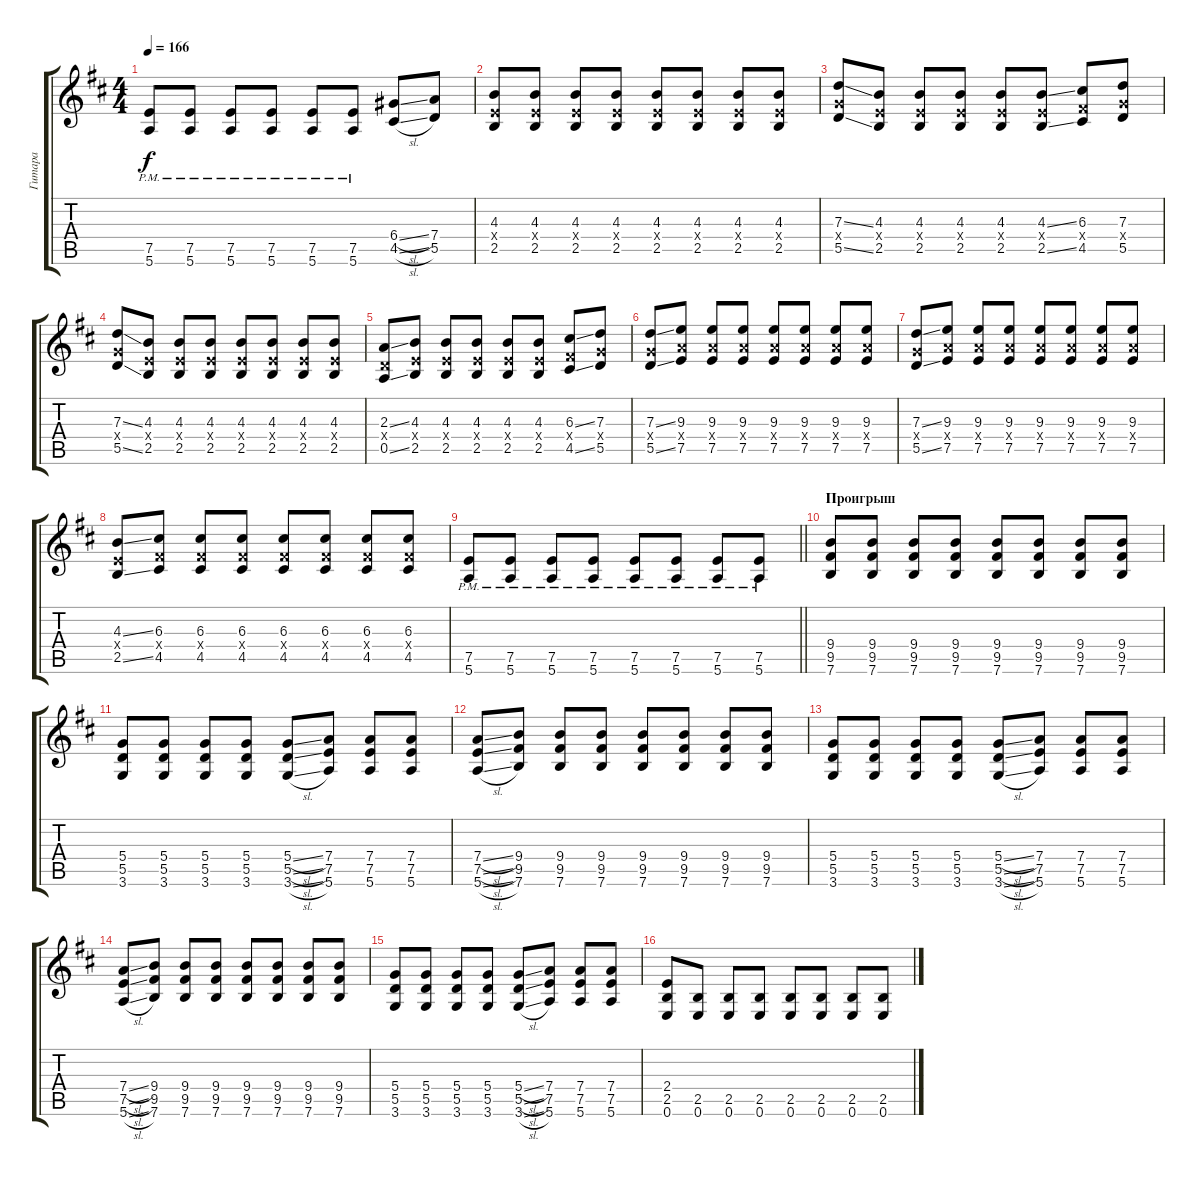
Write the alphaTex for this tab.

\track ("Гитара" "Гитара") {instrument distortionguitar}
\staff {score tabs}
\tuning (E4 B3 G3 D3 A2 E2) {hide}
\ts (4 4)
\tempo 166
\clef g2
\ks bminor
(7.5{pm} 5.6{pm}).8{dy f} (7.5{pm} 5.6{pm}).8 (7.5{pm} 5.6{pm}).8 (7.5{pm} 5.6{pm}).8 (7.5{pm} 5.6{pm}).8 (7.5{pm} 5.6{pm}).8 (6.4{sl} 4.5{sl}).8 (7.4 5.5).8 |
(4.3 2.4{x} 2.5).8 (4.3 2.4{x} 2.5).8 (4.3 2.4{x} 2.5).8 (4.3 2.4{x} 2.5).8 (4.3 2.4{x} 2.5).8 (4.3 2.4{x} 2.5).8 (4.3 2.4{x} 2.5).8 (4.3 2.4{x} 2.5).8 |
(7.3{ss} 5.4{x} 5.5{ss}).8 (4.3 2.4{x} 2.5).8 (4.3 2.4{x} 2.5).8 (4.3 2.4{x} 2.5).8 (4.3 2.4{x} 2.5).8 (4.3{ss} 2.4{x} 2.5{ss}).8 (6.3 4.4{x} 4.5).8 (7.3 5.4{x} 5.5).8 |
(7.3{ss} 5.4{x} 5.5{ss}).8 (4.3 2.4{x} 2.5).8 (4.3 2.4{x} 2.5).8 (4.3 2.4{x} 2.5).8 (4.3 2.4{x} 2.5).8 (4.3 2.4{x} 2.5).8 (4.3 2.4{x} 2.5).8 (4.3 2.4{x} 2.5).8 |
(2.3{ss} 0.4{x} 0.5{ss}).8 (4.3 2.4{x} 2.5).8 (4.3 2.4{x} 2.5).8 (4.3 2.4{x} 2.5).8 (4.3 2.4{x} 2.5).8 (4.3 2.4{x} 2.5).8 (6.3{ss} 4.4{x} 4.5{ss}).8 (7.3 5.4{x} 5.5).8 |
(7.3{ss} 5.4{x} 5.5{ss}).8 (9.3 7.4{x} 7.5).8 (9.3 7.4{x} 7.5).8 (9.3 7.4{x} 7.5).8 (9.3 7.4{x} 7.5).8 (9.3 7.4{x} 7.5).8 (9.3 7.4{x} 7.5).8 (9.3 7.4{x} 7.5).8 |
(7.3{ss} 5.4{x} 5.5{ss}).8 (9.3 7.4{x} 7.5).8 (9.3 7.4{x} 7.5).8 (9.3 7.4{x} 7.5).8 (9.3 7.4{x} 7.5).8 (9.3 7.4{x} 7.5).8 (9.3 7.4{x} 7.5).8 (9.3 7.4{x} 7.5).8 |
(4.3{ss} 2.4{x} 2.5{ss}).8 (6.3 4.4{x} 4.5).8 (6.3 4.4{x} 4.5).8 (6.3 4.4{x} 4.5).8 (6.3 4.4{x} 4.5).8 (6.3 4.4{x} 4.5).8 (6.3 4.4{x} 4.5).8 (6.3 4.4{x} 4.5).8 |
\barLineRight lightlight
(7.5{pm} 5.6{pm}).8 (7.5{pm} 5.6{pm}).8 (7.5{pm} 5.6{pm}).8 (7.5{pm} 5.6{pm}).8 (7.5{pm} 5.6{pm}).8 (7.5{pm} 5.6{pm}).8 (7.5{pm} 5.6{pm}).8 (7.5{pm} 5.6{pm}).8 |
\section ("" "Проигрыш")
(9.4 9.5 7.6).8 (9.4 9.5 7.6).8 (9.4 9.5 7.6).8 (9.4 9.5 7.6).8 (9.4 9.5 7.6).8 (9.4 9.5 7.6).8 (9.4 9.5 7.6).8 (9.4 9.5 7.6).8 |
(5.4 5.5 3.6).8 (5.4 5.5 3.6).8 (5.4 5.5 3.6).8 (5.4 5.5 3.6).8 (5.4{sl} 5.5{sl} 3.6{sl}).8 (7.4 7.5 5.6).8 (7.4 7.5 5.6).8 (7.4 7.5 5.6).8 |
(7.4{sl} 7.5{sl} 5.6{sl}).8 (9.4 9.5 7.6).8 (9.4 9.5 7.6).8 (9.4 9.5 7.6).8 (9.4 9.5 7.6).8 (9.4 9.5 7.6).8 (9.4 9.5 7.6).8 (9.4 9.5 7.6).8 |
(5.4 5.5 3.6).8 (5.4 5.5 3.6).8 (5.4 5.5 3.6).8 (5.4 5.5 3.6).8 (5.4{sl} 5.5{sl} 3.6{sl}).8 (7.4 7.5 5.6).8 (7.4 7.5 5.6).8 (7.4 7.5 5.6).8 |
(7.4{sl} 7.5{sl} 5.6{sl}).8 (9.4 9.5 7.6).8 (9.4 9.5 7.6).8 (9.4 9.5 7.6).8 (9.4 9.5 7.6).8 (9.4 9.5 7.6).8 (9.4 9.5 7.6).8 (9.4 9.5 7.6).8 |
(5.4 5.5 3.6).8 (5.4 5.5 3.6).8 (5.4 5.5 3.6).8 (5.4 5.5 3.6).8 (5.4{sl} 5.5{sl} 3.6{sl}).8 (7.4 7.5 5.6).8 (7.4 7.5 5.6).8 (7.4 7.5 5.6).8 |
(2.4 2.5 0.6).8 (2.5 0.6).8 (2.5 0.6).8 (2.5 0.6).8 (2.5 0.6).8 (2.5 0.6).8 (2.5 0.6).8 (2.5 0.6).8
